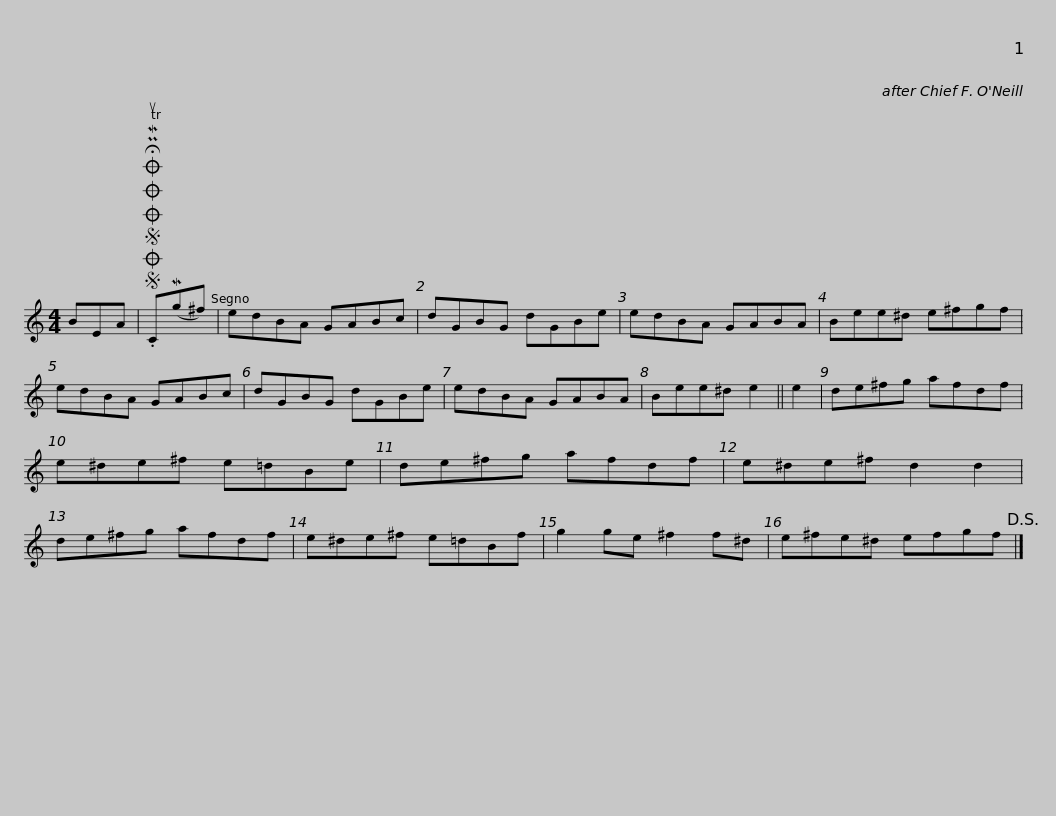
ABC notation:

X:1
L:1/8
M:4/4
I:linebreak $
K:C
V:1 treble
V:1
 BEA |SOSOOO .!fermata!PMTuC(Mg^f) | edBA GABc | dGBG dGBe | edBA GABA | %5
 Bee^d e^fgf |$ edBA GABc | dGBG dGBe | edBA GABA | Bee^d e2 || %10
 e2 | de^fg afdf |$ e^de^f e=dBe | de^fg afdf | e^de^f d2 d2 | %15
 de^fg afdf | e^de^f e=dBf |$ g2 ge ^f2 f^d | e^fe^d efgf!D.S.! |] %19
